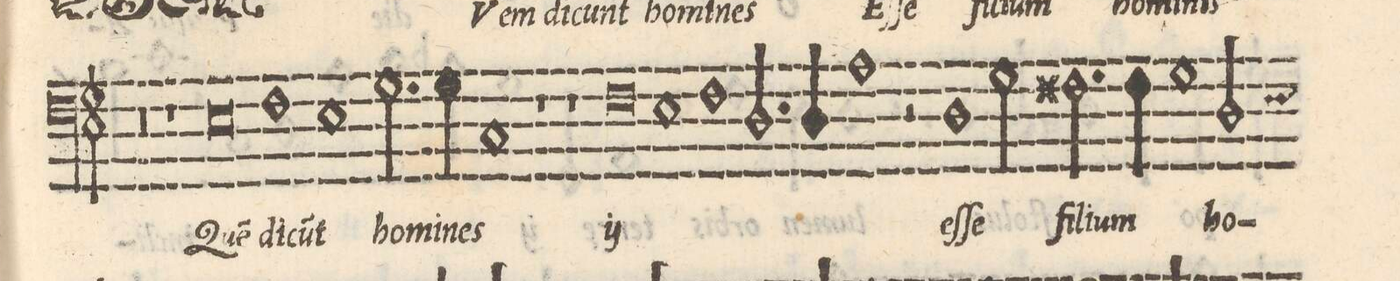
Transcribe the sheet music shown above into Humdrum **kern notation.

**kern	**text
*I"BASSVS	*
*clefF4	*
*k[]	*
*met(C|)	*
*M2/1	*
0r	.
=10-	=10-
1r	.
0E	Que(m)
=11-	=11-
1Fny	di-
=12-	=12-
1E	-cu(n)t
2.G\	ho-
4G\	-mi-
=13-	=13-
1C	-nes
1r	.
=14-	=14-
1r	.
*	*ij
0F	Que(m)
=15-	=15-
1E	di-
=16-	=16-
1F	-cu(n)t
2.D/	ho-
4D/	-mi-
=17-	=17-
1A	-nes
*	*Xij
2r	.
1D\	eſ-
=18-	=18-
2G\	-ſe
2.F#X\	fi-
4F#\	li-
=19-	=19-
1G	-um
2D/	ho-
*custos:E	*
*-	*-
